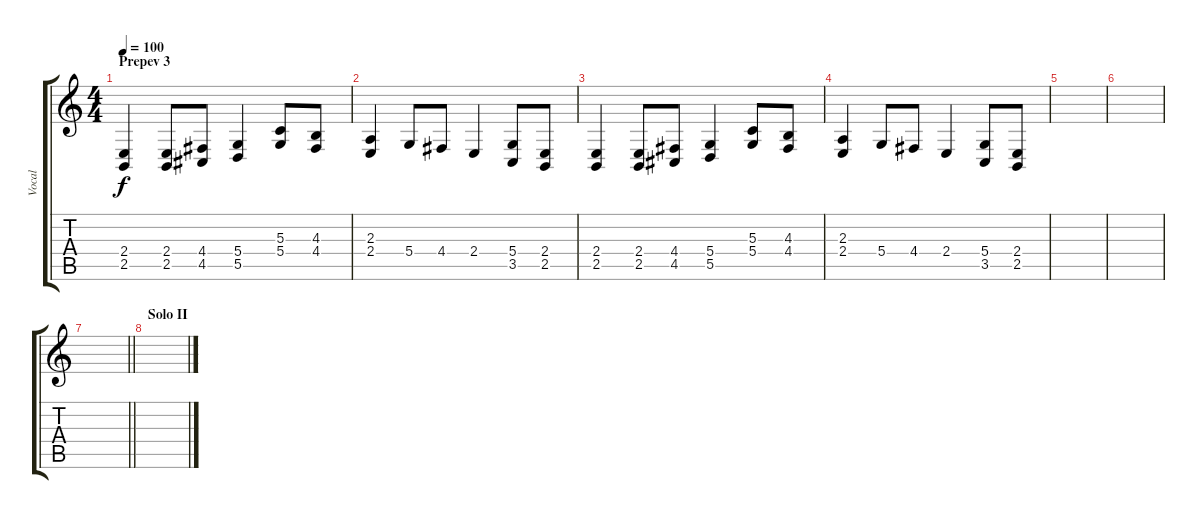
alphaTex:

\track ("Vocal" "Vocal") {instrument electricgrandpiano}
\staff {score tabs}
\tuning (E4 B3 G3 D3 A2 E2) {hide}
\ts (4 4)
\section ("" "Prepev 3")
\tempo 100
\clef g2
\ks c
(2.4 2.5).4{dy f} (2.4 2.5).8 (4.4 4.5).8 (5.4 5.5).4 (5.3 5.4).8 (4.3 4.4).8 |
(2.3 2.4).4 5.4.8 4.4.8 2.4.4 (5.4 3.5).8 (2.4 2.5).8 |
(2.4 2.5).4 (2.4 2.5).8 (4.4 4.5).8 (5.4 5.5).4 (5.3 5.4).8 (4.3 4.4).8 |
(2.3 2.4).4 5.4.8 4.4.8 2.4.4 (5.4 3.5).8 (2.4 2.5).8 |
|
|
\barLineRight lightlight
|
\section ("" "Solo II")
